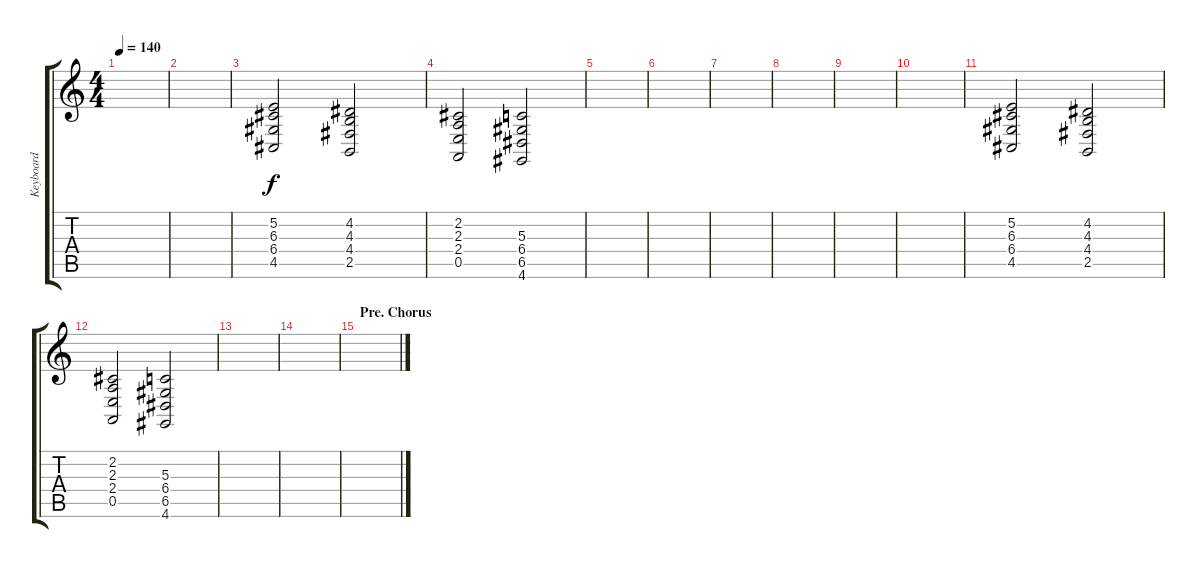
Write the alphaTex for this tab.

\track ("Keyboard" "Keyboard") {instrument stringensemble1}
\staff {score tabs}
\tuning (E4 B3 G3 D3 A2 E2) {hide}
\ts (4 4)
\tempo 140
\clef g2
\ks c
|
|
(5.2 6.3 6.4 4.5).2 (4.2 4.3 4.4 2.5).2 |
(2.2 2.3 2.4 0.5).2 (5.3 6.4 6.5 4.6).2 |
|
|
|
|
|
|
(5.2 6.3 6.4 4.5).2 (4.2 4.3 4.4 2.5).2 |
(2.2 2.3 2.4 0.5).2 (5.3 6.4 6.5 4.6).2 |
|
|
\section ("" "Pre. Chorus")
